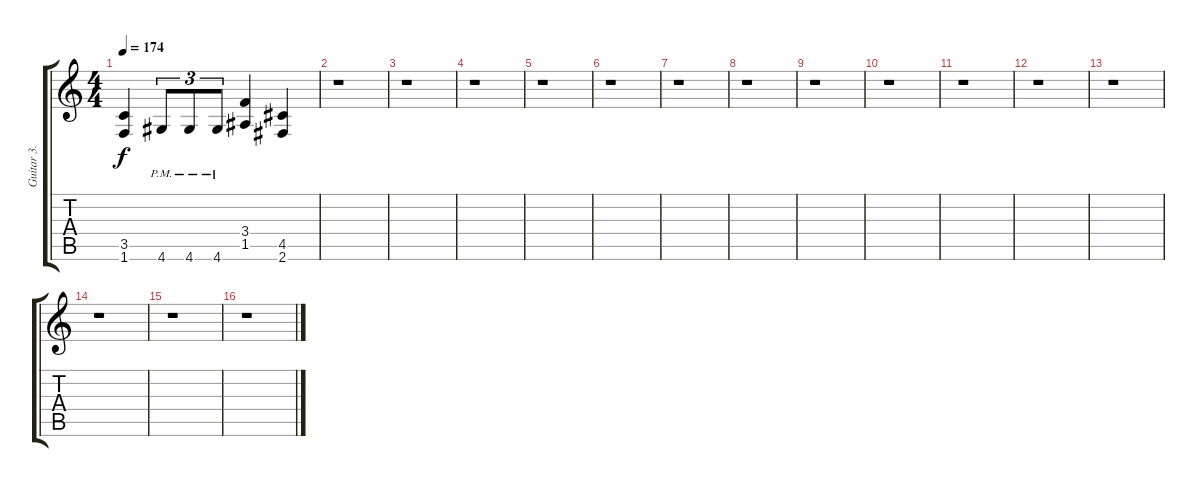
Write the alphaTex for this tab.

\track ("Guitar 3." "Guitar 3.") {instrument distortionguitar}
\staff {score tabs}
\tuning (E4 B3 G3 D3 A2 E2) {hide}
\ts (4 4)
\tempo 174
\clef g2
\ks c
(3.5 1.6).4{dy f} 4.6{pm}.8{tu (3 2)} 4.6{pm}.8{tu (3 2)} 4.6{pm}.8{tu (3 2)} (3.4 1.5).4 (4.5 2.6).4 |
r.1 |
r.1 |
r.1 |
r.1 |
r.1 |
r.1 |
r.1 |
r.1 |
r.1 |
r.1 |
r.1 |
r.1 |
r.1 |
r.1 |
r.1
